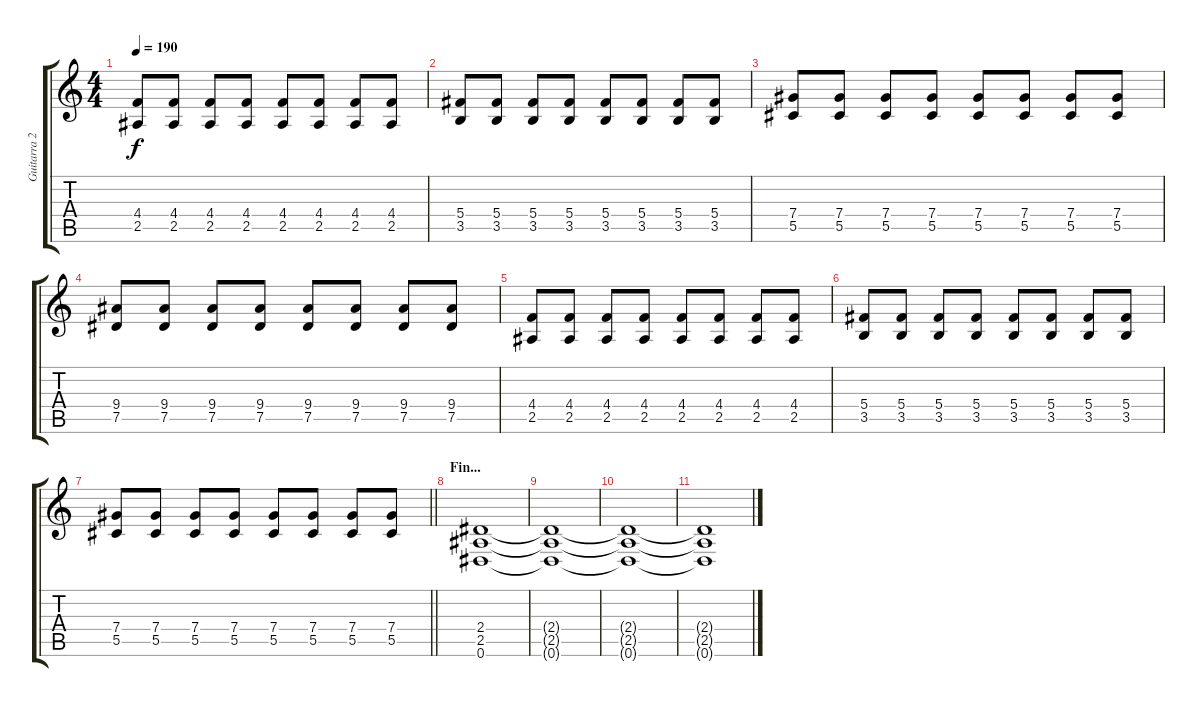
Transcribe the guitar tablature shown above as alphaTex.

\track ("Guitarra 2" "Guitarra 2") {instrument distortionguitar}
\staff {score tabs}
\tuning (Eb4 Bb3 Gb3 Db3 Ab2 Eb2) {hide}
\ts (4 4)
\tempo 190
\clef g2
\ks c
(4.4 2.5).8{dy f} (4.4 2.5).8 (4.4 2.5).8 (4.4 2.5).8 (4.4 2.5).8 (4.4 2.5).8 (4.4 2.5).8 (4.4 2.5).8 |
(5.4 3.5).8 (5.4 3.5).8 (5.4 3.5).8 (5.4 3.5).8 (5.4 3.5).8 (5.4 3.5).8 (5.4 3.5).8 (5.4 3.5).8 |
(7.4 5.5).8 (7.4 5.5).8 (7.4 5.5).8 (7.4 5.5).8 (7.4 5.5).8 (7.4 5.5).8 (7.4 5.5).8 (7.4 5.5).8 |
(9.4 7.5).8 (9.4 7.5).8 (9.4 7.5).8 (9.4 7.5).8 (9.4 7.5).8 (9.4 7.5).8 (9.4 7.5).8 (9.4 7.5).8 |
(4.4 2.5).8 (4.4 2.5).8 (4.4 2.5).8 (4.4 2.5).8 (4.4 2.5).8 (4.4 2.5).8 (4.4 2.5).8 (4.4 2.5).8 |
(5.4 3.5).8 (5.4 3.5).8 (5.4 3.5).8 (5.4 3.5).8 (5.4 3.5).8 (5.4 3.5).8 (5.4 3.5).8 (5.4 3.5).8 |
\barLineRight lightlight
(7.4 5.5).8 (7.4 5.5).8 (7.4 5.5).8 (7.4 5.5).8 (7.4 5.5).8 (7.4 5.5).8 (7.4 5.5).8 (7.4 5.5).8 |
\section ("" "Fin...")
(2.4 2.5 0.6).1 |
(2.4{t} 2.5{t} 0.6{t}).1 |
(2.4{t} 2.5{t} 0.6{t}).1 |
(2.4{t} 2.5{t} 0.6{t}).1
